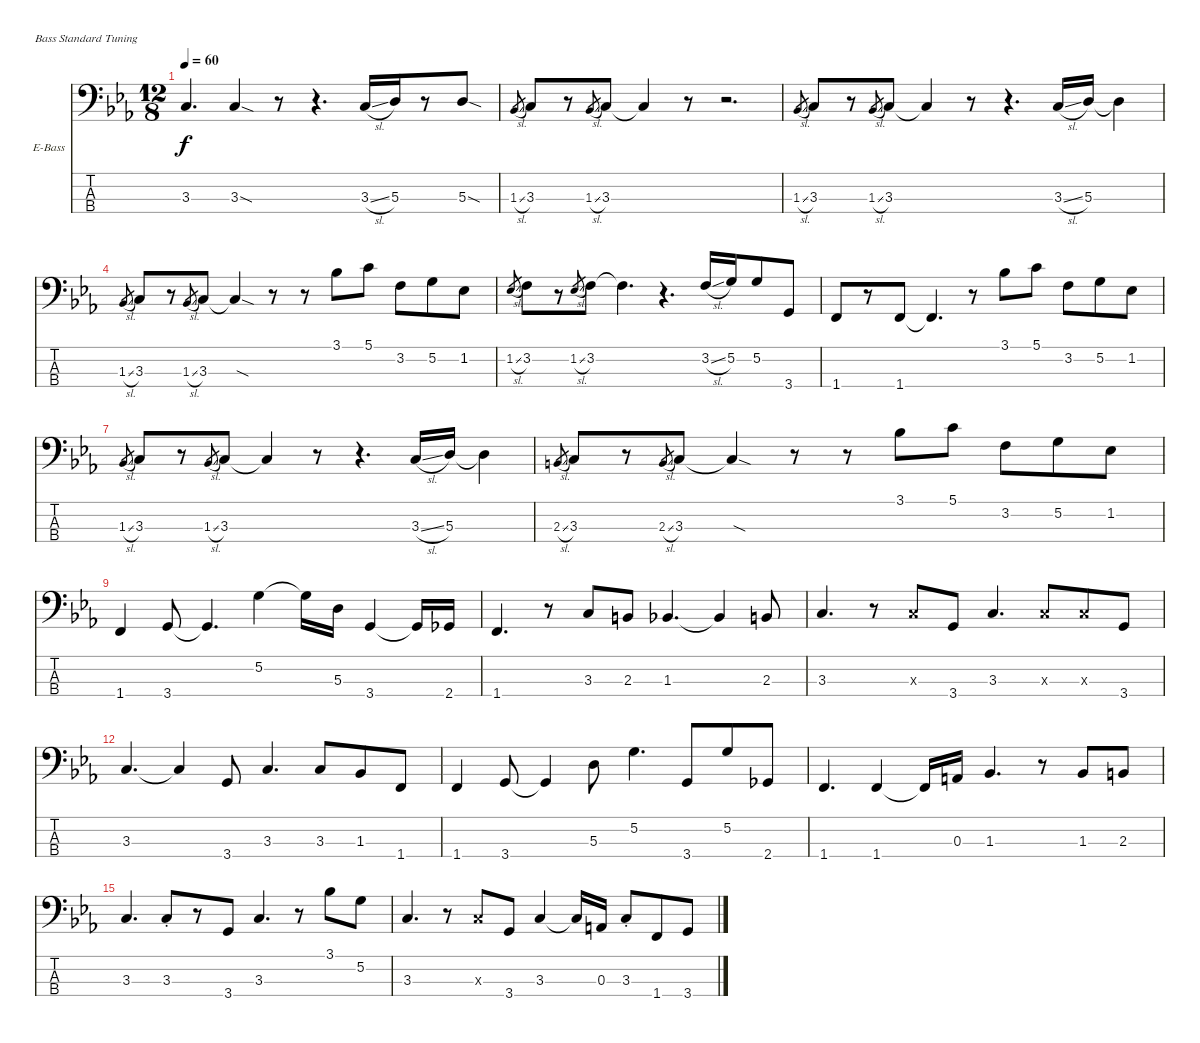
\bracketExtendMode nobrackets
\firstSystemTrackNameOrientation horizontal
\otherSystemsTrackNameOrientation horizontal
\defaultBarNumberDisplay FirstOfSystem
\track ("Electric Bass" "E-Bass") {instrument electricbassfinger}
\staff {score tabs}
\tuning (G2 D2 A1 E1)
\ts (12 8)
\tempo 60
\clef f4
\scale
0.333333
\ks cminor
3.3.4{d dy f} 3.3{sod}.4 r.8 r.4{d} 3.3{sl}.16 5.3.16 r.8 5.3{sod}.8 |
\scale
0.333333 1.3{sl}.8{gr} 3.3.8 r.8 1.3{sl}.8{gr} 3.3.8 3.3{t}.4 r.8 r.2{d} |
\scale
0.333333 1.3{sl}.8{gr} 3.3.8 r.8 1.3{sl}.8{gr} 3.3.8 3.3{t}.4 r.8 r.4{d} 3.3{sl}.16 5.3.16 5.3{t}.4 |
\scale
0.333333 1.3{sl}.8{gr} 3.3.8 r.8 1.3{sl}.8{gr} 3.3.8 3.3{sod t}.4 r.8 r.8 3.1.8 5.1.8 3.2.8 5.2.8 1.2.8 |
\scale
0.333333 1.2{sl}.8{gr} 3.2.8 r.8 1.2{sl}.8{gr} 3.2.8 3.2{t}.4{d} r.4{d} 3.2{sl}.16 5.2.16 5.2.8 3.4.8 |
\scale
0.333333 1.4.8 r.8 1.4.8 1.4{t}.4{d} r.8 3.1.8 5.1.8 3.2.8 5.2.8 1.2.8 |
\scale
0.333333 1.3{sl}.8{gr} 3.3.8 r.8 1.3{sl}.8{gr} 3.3.8 3.3{t}.4 r.8 r.4{d} 3.3{sl}.16 5.3.16 5.3{t}.4 |
\scale
0.333333 2.3{sl}.8{gr} 3.3.8 r.8 2.3{sl}.8{gr} 3.3.8 3.3{sod t}.4 r.8 r.8 3.1.8 5.1.8 3.2.8 5.2.8 1.2.8 |
\scale
0.333333 1.4.4 3.4.8 3.4{t}.4{d} 5.2.4 5.2{t}.16 5.3.16 3.4.4 3.4{t}.16 2.4.16 |
\scale
0.333333 1.4.4{d} r.8 3.3.8 2.3.8 1.3.4{d} 1.3{t}.4 2.3.8 |
\scale
0.333333 3.3.4{d} r.8 3.3{x}.8 3.4.8 3.3.4{d} 3.3{x}.8 3.3{x}.8 3.4.8 |
\scale
0.333333 3.3.4{d} 3.3{t}.4 3.4.8 3.3.4{d} 3.3.8 1.3.8 1.4.8 |
\scale
0.333333 1.4.4 3.4.8 3.4{t}.4 5.3.8 5.2.4{d} 3.4.8 5.2.8 2.4.8 |
\scale
0.333333 1.4.4{d} 1.4.4 1.4{t}.16 0.3.16 1.3.4{d} r.8 1.3.8 2.3.8 |
\scale
0.333333 3.3.4{d} 3.3{st}.8 r.8 3.4.8 3.3.4{d} r.8 3.1.8 5.2.8 |
\scale
0.333333 3.3.4{d} r.8 3.3{x}.8 3.4.8 3.3.4 3.3{t}.16 0.3.16 3.3{st}.8 1.4.8 3.4.8
